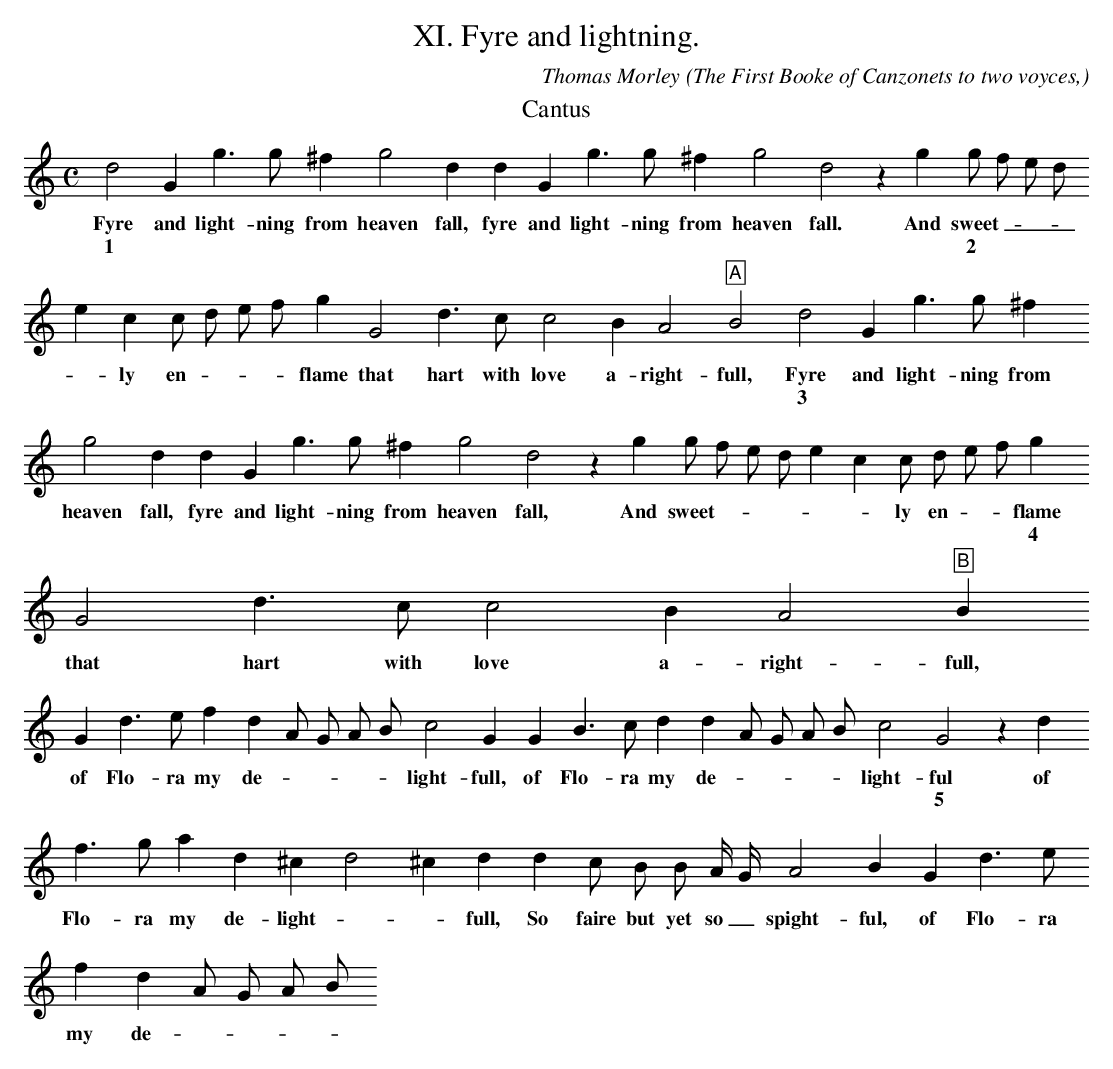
X:1
O: The First Booke of Canzonets to two voyces,
T:XI. Fyre and lightning.
O: The First Booke of Canzonets to two voyces,
C: Thomas Morley
M:C
L:1/4
K:C
T:Cantus
d2 G g > g ^f g2 d d G g > g ^f g2 d2 z g \
w: Fyre and light- ning from heaven fall, fyre and light- ning from heaven fall. And
w:1
g/ f/ e/ d/ e c c/ d/ e/ f/ g G2 d > c c2 B A2 "A"B2 \
w:sweet - * _ _ ly en - * _ flame that hart with love a- right- full,
w:2
d2 G g > g ^f g2 d d G g > g ^f g2 d2 z g g/ f/ e/ d/ e c c/ d/ e/ f/ \
w: Fyre and light- ning from heaven fall, fyre and light- ning from heaven fall, And sweet - * _ _ _ ly en - * _
w:3
  g      G2  d > c     c2   B   A2    "B"B
w:flame that hart with love a- right- full,
w:4
G  d > e   f  d   A/ G/ A/ B/ c2 G \
w:of Flo- ra my de - * _ _ light- full,
G B > c d d A/ G/ A/ B/ c2 \
w:of Flo- ra my de - * _ _ light-
   G2 z d f > g   a d     ^c d2 ^c  d     \
w:ful of  Flo- ra my de-  light - * full,
w:5
  d   c/   B/  B/ A/4 G/4 A2 B G d > e
w:So faire but yet so _ spight- ful, of Flo- ra
f d  A/ G/ A/ B/ \
w: my de - * _ _ _

  c2     G     G  B > c   d  d   A/ G/ A/ B/ c2 G2 z d f > g a d ^c d2 ^c d D G > E \
w: light- full, of Flo- ra my de - * _ _ light- ful, of Flo- ra my de- light - * full, so faire but
w:6
^F G A2 HB4 |]
w:yet so spight- full.
w:7
